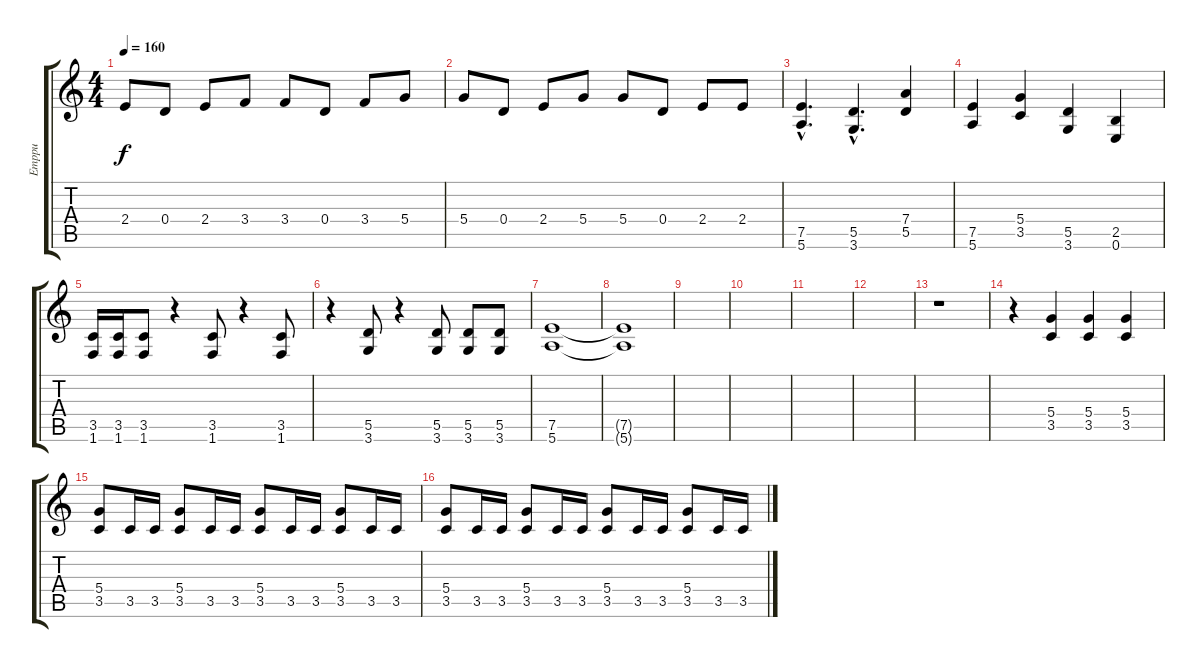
\track ("Emppu" "Emppu") {instrument overdrivenguitar}
\staff {score tabs}
\tuning (E4 B3 G3 D3 A2 E2) {hide}
\ts (4 4)
\tempo 160
\clef g2
\ks c
2.4.8{dy f} 0.4.8 2.4.8 3.4.8 3.4.8 0.4.8 3.4.8 5.4.8 |
5.4.8 0.4.8 2.4.8 5.4.8 5.4.8 0.4.8 2.4.8 2.4.8 |
(7.5{hac} 5.6{hac}).4{d} (5.5{hac} 3.6{hac}).4{d} (7.4 5.5).4 |
(7.5 5.6).4 (5.4 3.5).4 (5.5 3.6).4 (2.5 0.6).4 |
(3.5 1.6).16 (3.5 1.6).16 (3.5 1.6).8 r.4 (3.5 1.6).8 r.4 (3.5 1.6).8 |
r.4 (5.5 3.6).8 r.4 (5.5 3.6).8 (5.5 3.6).8 (5.5 3.6).8 |
(7.5 5.6).1 |
(7.5{t} 5.6{t}).1 |
|
|
|
|
r.1 |
r.4 (5.4 3.5).4 (5.4 3.5).4 (5.4 3.5).4 |
(5.4 3.5).8 3.5.16 3.5.16 (5.4 3.5).8 3.5.16 3.5.16 (5.4 3.5).8 3.5.16 3.5.16 (5.4 3.5).8 3.5.16 3.5.16 |
(5.4 3.5).8 3.5.16 3.5.16 (5.4 3.5).8 3.5.16 3.5.16 (5.4 3.5).8 3.5.16 3.5.16 (5.4 3.5).8 3.5.16 3.5.16
